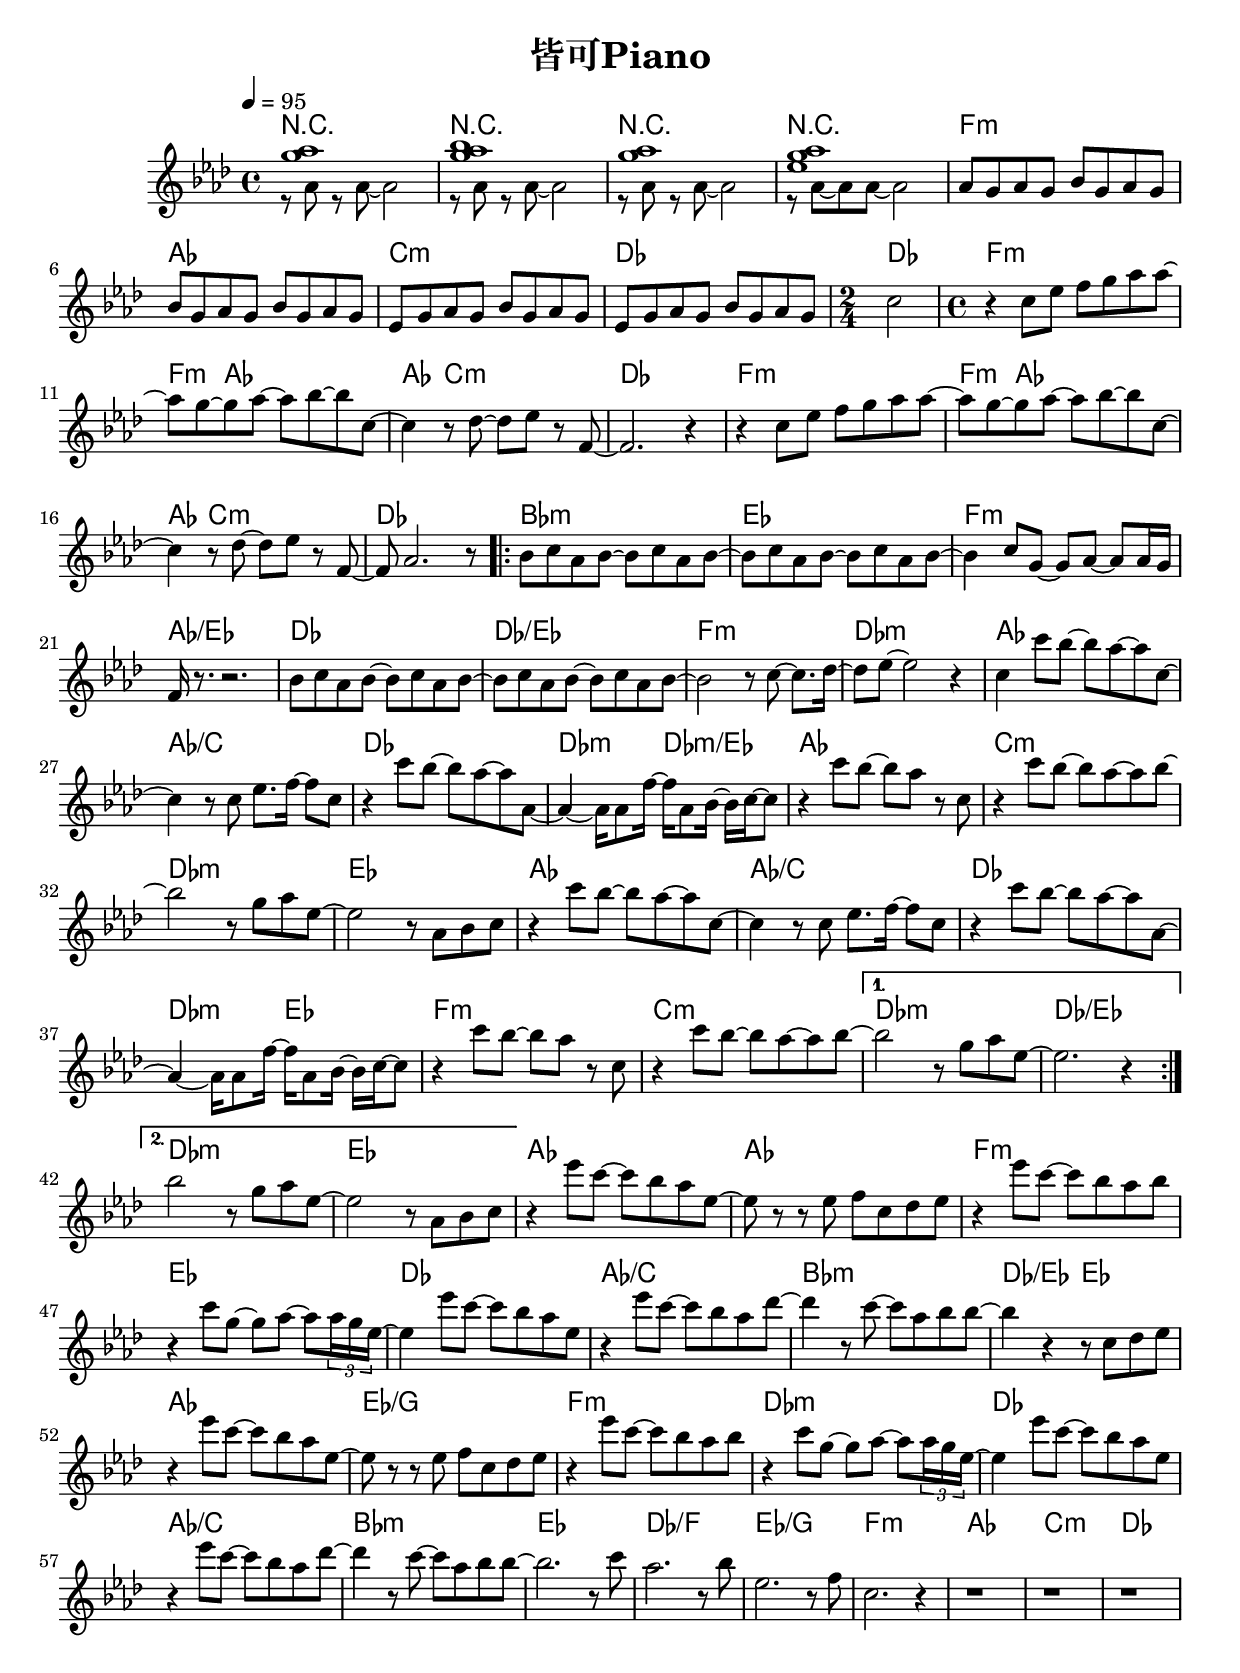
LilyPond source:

\header {
  title = "皆可Piano"
  composer = ""
}

\score { <<

\chords {

  r1~ | r~ | r~ | r |
  f:m | aes | c:m | des | des2 |

  f1:m~ | f4:m aes2.~ |  aes4 c2.:m | des1 |
  f1:m~ | f4:m aes2.~ |  aes4 c2.:m | des1 |

  \repeat volta 2 {
  bes1:m | ees | f:m | aes/ees |
  des | des/ees | f:m | des:m |

  aes | aes/c | des | des2:m des:m/ees |
  aes1 | c:m | des:m | ees |
  aes | aes/c | des | des2:m ees |
  f1:m | c:m |  
  }

  \alternative {
  {des1:m | des/ees |}
  {des1:m | ees |}
  }  
  
  aes1~ | aes | f:m | ees |
  des | aes/c | bes:m | des2/ees ees |
  aes1 | ees/g | f:m | des:m |
  des | aes/c | bes:m | ees |

  des/f | ees/g | f:m | aes | c:m | des |


  }
  
  \relative aes' { \key aes\major \tempo 4 = 95 \time 4/4

  <<{<g' aes>1}\\{r8 aes, r aes~ aes2}>>|
  <<{<g' aes bes>1}\\{r8 aes, r aes~ aes2}>>|
  <<{<g' aes>1}\\{r8 aes, r aes~ aes2}>>|
  <<{<g' aes ees>1}\\{r8 aes,~ aes aes~ aes2}>>|

  aes8 g aes g bes g aes g | bes8 g aes g bes g aes g | 
  ees8 g aes g bes g aes g | ees8 g aes g bes g aes g | 
  \time 2/4 c2 |

  \time 4/4
  r4 c8 ees f g aes aes~ | aes g~ g aes~ aes bes~ bes c,~ |
  c4 r8 des~ des ees r f,~ | f2. r4 |
  r4 c'8 ees f g aes aes~ | aes g~ g aes~ aes bes~ bes c,~ |
  c4 r8 des~ des ees r f,~ | f aes2. r8 |

  \repeat volta 2 {
  bes c aes bes~ bes c aes bes~ | bes c aes bes~ bes c aes bes~ |
  bes4 c8 g~ g aes~ aes aes16 g | f r8. r2. |
  bes8 c aes bes~ bes c aes bes~ | bes c aes bes~ bes c aes bes~ | 
  bes2 r8 c8~ c8. des16~ | des8 ees~ ees2 r4 |

  c4 c'8 bes~ bes aes~ aes c,~ | c4 r8 c ees8. f16~ f8 c |
  r4 c'8 bes~ bes aes~ aes aes,~ | aes4~ aes16 aes8 f'16~ f aes,8 bes16~ bes c~ c8 |
  r4 c'8 bes~ bes aes r c, | r4 c'8 bes~ bes aes~ aes bes~ |
  bes2 r8 g aes ees~ | ees2 r8 aes, bes c |

  r4 c'8 bes~ bes aes~ aes c,~ | c4 r8 c ees8. f16~ f8 c |
  r4 c'8 bes~ bes aes~ aes aes,~ | aes4~ aes16 aes8 f'16~ f aes,8 bes16~ bes c~ c8 |
  r4 c'8 bes~ bes aes r c, | r4 c'8 bes~ bes aes~ aes bes~ |
  
  }

  \alternative {
    {bes2 r8 g aes ees~ | ees2. r4 | }
    {bes'2 r8 g aes ees~ | ees2 r8 aes, bes c | }
  }

  r4 ees'8 c~ c bes aes ees~ | ees r r ees f c des ees |
  r4 ees'8 c~ c bes aes bes | r4 c8 g~ g aes~ aes \tuplet 3/2 8 {aes16 g ees~} |
  ees4 ees'8 c~ c bes aes ees | r4 ees'8 c~ c bes aes des~ |
  des4 r8 c~ c aes bes bes~ | bes4 r r8 c, des ees |
  
  r4 ees'8 c~ c bes aes ees~ | ees r r ees f c des ees |
  r4 ees'8 c~ c bes aes bes | r4 c8 g~ g aes~ aes \tuplet 3/2 8 {aes16 g ees~} |
  ees4 ees'8 c~ c bes aes ees | r4 ees'8 c~ c bes aes des~ |
  des4 r8 c~ c aes bes bes~ | bes2. r8 c | aes2. r8 bes |
  ees,2. r8 f | c2. r4 |
  
  r1 | r | r |

   
    
  }





>>
  \layout {}
  \midi {}
}